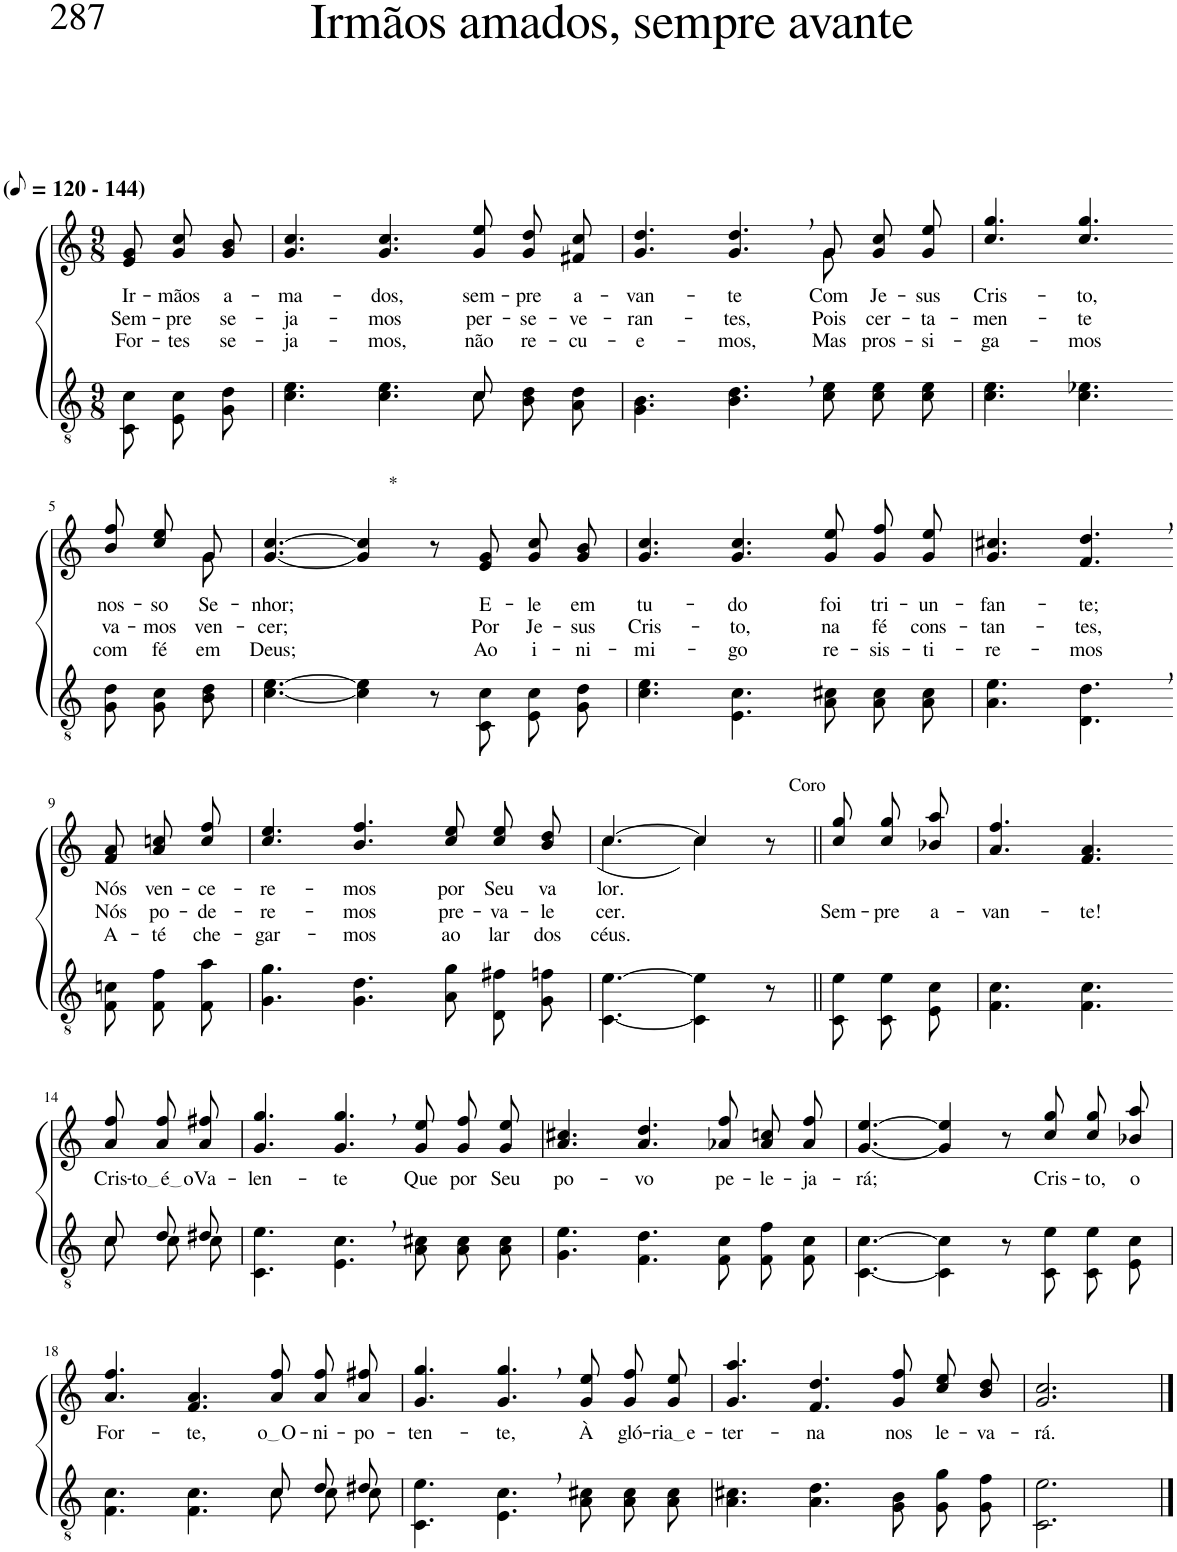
**kern	**kern	**text	**text	**text
*part2	*part1	*part1	*part1	*part1
*staff2	*staff1	*staff1	*staff1	*staff1
*I"Parte III e IV	*I"Parte I e II	*	*	*
*clefGv2	*clefG2	*	*	*
*Trd3c5	*Trd3c5	*	*	*
*k[]	*k[]	*	*	*
*M9/8	*M9/8	*	*	*
*MM60	*MM60	*	*	*
=1	=1	=1	=1	=1
!	!LO:TX:a:B:t=(	!	!	!
!	!LO:TX:a:B:t=- 144)	!	!	!
!	!	!LO:LY:b	!LO:LY:b	!LO:LY:b
8C/ 8c/L	8e/ 8g/L	Ir-	Sem-	For-
!	!	!LO:LY:b	!LO:LY:b	!LO:LY:b
8E/ 8c/	8g/ 8cc/	-mãos	-pre	-tes
!	!	!LO:LY:b	!LO:LY:b	!LO:LY:b
8G/ 8d/J	8g/ 8b/J	a-	se-	se-
=2	=2	=2	=2	=2
*^	*	*	*	*
!	!	!	!LO:LY:b	!LO:LY:b	!LO:LY:b
4.c\ 4.e\	2.ryy	4.g/ 4.cc/	-ma-	-ja-	-ja-
!	!	!	!LO:LY:b	!LO:LY:b	!LO:LY:b
4.c\ 4.e\	.	4.g/ 4.cc/	-dos,	-mos	-mos,
!	!	!	!LO:LY:b	!LO:LY:b	!LO:LY:b
8c\L	8c/	8g/ 8ee/L	sem-	per-	não
!	!	!	!LO:LY:b	!LO:LY:b	!LO:LY:b
8B\ 8d\	4ryy	8g/ 8dd/	-pre	-se-	re-
!	!	!	!LO:LY:b	!LO:LY:b	!LO:LY:b
8A\ 8d\J	.	8f#X/ 8cc/J	a-	-ve-	-cu-
*v	*v	*	*	*	*
=3	=3	=3	=3	=3
!	!	!LO:LY:b	!LO:LY:b	!LO:LY:b
*	*^	*	*	*
4.G\ 4.B\	4.g/ 4.dd/	2.ryy	-van-	-ran-	-e-
!	!	!	!LO:LY:b	!LO:LY:b	!LO:LY:b
4.B\, 4.d\,	4.g/, 4.dd/,	.	-te	-tes,	-mos,
!	!	!	!LO:LY:b	!LO:LY:b	!LO:LY:b
8c\ 8e\L	8g\L	8g\	Com	Pois	Mas
!	!	!	!LO:LY:b	!LO:LY:b	!LO:LY:b
8c\ 8e\	8g\ 8cc\	4ryy	Je-	cer-	pros-
!	!	!	!LO:LY:b	!LO:LY:b	!LO:LY:b
8c\ 8e\J	8g\ 8ee\J	.	-sus	-ta-	-si-
*	*v	*v	*	*	*
=4	=4	=4	=4	=4
!	!	!LO:LY:b	!LO:LY:b	!LO:LY:b
4.c\ 4.e\	4.cc/ 4.gg/	Cris-	-men-	-ga-
!	!	!LO:LY:b	!LO:LY:b	!LO:LY:b
4.c\ 4.e-X\	4.cc/ 4.gg/	-to,	-te	-mos
!!LO:LB:g=z
=5-	=5-	=5-	=5-	=5-
!	!	!LO:LY:b	!LO:LY:b	!LO:LY:b
*	*^	*	*	*
8G\ 8d\L	8b/ 8ff/L	4ryy	nos-	va-	com
!	!	!	!LO:LY:b	!LO:LY:b	!LO:LY:b
8G\ 8c\	8cc/ 8ee/	.	-so	-mos	fé
!	!	!	!LO:LY:b	!LO:LY:b	!LO:LY:b
8B\ 8d\J	8g/J	8g\	Se-	ven-	em
=6	=6	=6	=6	=6	=6
!	!	!	!LO:LY:b	!LO:LY:b	!LO:LY:b
*	*v	*v	*	*	*
[4.c\ [4.e\	[4.g/ [4.cc/	-nhor;	-cer;	Deus;
!	!LO:TX:a:t=*	!	!	!
4c\] 4e\]	4g/] 4cc/]	.	.	.
8r	8r	.	.	.
!	!	!LO:LY:b	!LO:LY:b	!LO:LY:b
8C/ 8c/L	8e/ 8g/L	E-	Por	Ao
!	!	!LO:LY:b	!LO:LY:b	!LO:LY:b
8E/ 8c/	8g/ 8cc/	-le	Je-	i-
!	!	!LO:LY:b	!LO:LY:b	!LO:LY:b
8G/ 8d/J	8g/ 8b/J	em	-sus	-ni-
=7	=7	=7	=7	=7
!	!	!LO:LY:b	!LO:LY:b	!LO:LY:b
4.c\ 4.e\	4.g/ 4.cc/	tu-	Cris-	-mi-
!	!	!LO:LY:b	!LO:LY:b	!LO:LY:b
4.E\ 4.c\	4.g/ 4.cc/	-do	-to,	-go
!	!	!LO:LY:b	!LO:LY:b	!LO:LY:b
8A\ 8c#X\L	8g\ 8ee\L	foi	na	re-
!	!	!LO:LY:b	!LO:LY:b	!LO:LY:b
8A\ 8c#\	8g\ 8ff\	tri-	fé	-sis-
!	!	!LO:LY:b	!LO:LY:b	!LO:LY:b
8A\ 8c#\J	8g\ 8ee\J	-un-	cons-	-ti-
=8	=8	=8	=8	=8
!	!	!LO:LY:b	!LO:LY:b	!LO:LY:b
4.A\ 4.e\	4.g/ 4.cc#X/	-fan-	-tan-	-re-
!	!	!LO:LY:b	!LO:LY:b	!LO:LY:b
4.D\, 4.d\,	4.f/, 4.dd/,	-te;	-tes,	-mos
!!LO:LB:g=z
=9-	=9-	=9-	=9-	=9-
!	!	!LO:LY:b	!LO:LY:b	!LO:LY:b
8F\ 8cn\L	8f\ 8a\L	Nós	Nós	A-
!	!	!LO:LY:b	!LO:LY:b	!LO:LY:b
8F\ 8f\	8a\ 8ccn\	ven-	po-	-té
!	!	!LO:LY:b	!LO:LY:b	!LO:LY:b
8F\ 8a\J	8cc\ 8ff\J	-ce-	-de-	che-
=10	=10	=10	=10	=10
!	!	!LO:LY:b	!LO:LY:b	!LO:LY:b
4.G\ 4.g\	4.cc/ 4.ee/	-re-	-re-	-gar-
!	!	!LO:LY:b	!LO:LY:b	!LO:LY:b
4.G\ 4.d\	4.b/ 4.ff/	-mos	-mos	-mos
!	!	!LO:LY:b	!LO:LY:b	!LO:LY:b
8A\ 8g\L	8cc\ 8ee\L	por	pre-	ao
!	!	!LO:LY:b	!LO:LY:b	!LO:LY:b
8D\ 8f#X\	8cc\ 8ee\	Seu	-va-	lar
!	!	!LO:LY:b	!LO:LY:b	!LO:LY:b
8G\ 8fn\J	8b\ 8dd\J	va-	-le-	dos
=11	=11	=11	=11	=11
*	*^	*	*	*
!	!	!	!LO:LY:b	!LO:LY:b	!LO:LY:b
[4.C\ [4.e\	([4.cc/	4.cc\	-lor.	-cer.	céus.
4C\] 4e\]	4cc/]	4cc\)	.	.	.
!	!LO:TX:a:t=Coro	!	!	!	!
8r	8r	8ryy	.	.	.
=12||	=12||	=12||	=12||	=12||	=12||
!	!	!	!	!LO:LY:b	!
*	*v	*v	*	*	*
8C/ 8e/L	8cc\ 8gg\L	.	Sem-	.
!	!	!	!LO:LY:b	!
8C/ 8e/	8cc\ 8gg\	.	-pre	.
!	!	!	!LO:LY:b	!
8E/ 8c/J	8b-X\ 8aa\J	.	a-	.
=13	=13	=13	=13	=13
!	!	!	!LO:LY:b	!
4.F\ 4.c\	4.a/ 4.ff/	.	-van-	.
!	!	!	!LO:LY:b	!
4.F\ 4.c\	4.f/ 4.a/	.	-te!	.
!!LO:LB:g=z
=14-	=14-	=14-	=14-	=14-
*^	*	*	*	*
!	!	!	!LO:LY:b	!	!
8c/L	8c\L	8a\ 8ff\L	Cris-	.	.
!	!	!	!LO:LY:b	!	!
8d/	8c\	8a\ 8ff\	to é o	.	.
!	!	!	!LO:LY:b	!	!
8d#X/J	8c\J	8a\ 8ff#X\J	Va-	.	.
=15	=15	=15	=15	=15	=15
!	!	!	!LO:LY:b	!	!
*v	*v	*	*	*	*
4.C\ 4.e\	4.g/ 4.gg/	-len-	.	.
!	!	!LO:LY:b	!	!
4.E\, 4.c\,	4.g/, 4.gg/,	-te	.	.
!	!	!LO:LY:b	!	!
8A\ 8c#X\L	8g\ 8ee\L	Que	.	.
!	!	!LO:LY:b	!	!
8A\ 8c#\	8g\ 8ff\	por	.	.
!	!	!LO:LY:b	!	!
8A\ 8c#\J	8g\ 8ee\J	Seu	.	.
=16	=16	=16	=16	=16
!	!	!LO:LY:b	!	!
4.G\ 4.e\	4.a/ 4.cc#X/	po-	.	.
!	!	!LO:LY:b	!	!
4.F\ 4.d\	4.a/ 4.dd/	-vo	.	.
!	!	!LO:LY:b	!	!
8F/ 8c/L	8a-X\ 8ff\L	pe-	.	.
!	!	!LO:LY:b	!	!
8F/ 8f/	8a-\ 8ccn\	-le-	.	.
!	!	!LO:LY:b	!	!
8F/ 8c/J	8a-\ 8ff\J	-ja-	.	.
=17	=17	=17	=17	=17
!	!	!LO:LY:b	!	!
[4.C\ [4.c\	[4.g/ [4.ee/	-rá;	.	.
4C\] 4c\]	4g/] 4ee/]	.	.	.
8r	8r	.	.	.
!	!	!LO:LY:b	!	!
8C/ 8e/L	8cc\ 8gg\L	Cris-	.	.
!	!	!LO:LY:b	!	!
8C/ 8e/	8cc\ 8gg\	-to,	.	.
!	!	!LO:LY:b	!	!
8E/ 8c/J	8b-X\ 8aa\J	o	.	.
!!LO:LB:g=z
=18	=18	=18	=18	=18
*^	*	*	*	*
!	!	!	!LO:LY:b	!	!
2.ryy	4.F\ 4.c\	4.a/ 4.ff/	For-	.	.
!	!	!	!LO:LY:b	!	!
.	4.F\ 4.c\	4.f/ 4.a/	-te,	.	.
!	!	!	!LO:LY:b	!	!
8c/L	8c\L	8a\ 8ff\L	o O	.	.
!	!	!	!LO:LY:b	!	!
8d/	8c\	8a\ 8ff\	-ni-	.	.
!	!	!	!LO:LY:b	!	!
8d#X/J	8c\J	8a\ 8ff#X\J	-po-	.	.
=19	=19	=19	=19	=19	=19
!	!	!	!LO:LY:b	!	!
*v	*v	*	*	*	*
4.C\ 4.e\	4.g/ 4.gg/	-ten-	.	.
!	!	!LO:LY:b	!	!
4.E\, 4.c\,	4.g/, 4.gg/,	-te,	.	.
!	!	!LO:LY:b	!	!
8A\ 8c#X\L	8g\ 8ee\L	À	.	.
!	!	!LO:LY:b	!	!
8A\ 8c#\	8g\ 8ff\	gló-	.	.
!	!	!LO:LY:b	!	!
8A\ 8c#\J	8g\ 8ee\J	ria e	.	.
=20	=20	=20	=20	=20
!	!	!LO:LY:b	!	!
4.A\ 4.c#X\	4.g/ 4.aa/	-ter-	.	.
!	!	!LO:LY:b	!	!
4.A\ 4.d\	4.f/ 4.dd/	-na	.	.
!	!	!LO:LY:b	!	!
8G\ 8B\L	8g\ 8ff\L	nos	.	.
!	!	!LO:LY:b	!	!
8G\ 8g\	8cc\ 8ee\	le-	.	.
!	!	!LO:LY:b	!	!
8G\ 8f\J	8b\ 8dd\J	-va-	.	.
=21	=21	=21	=21	=21
!	!	!LO:LY:b	!	!
2.C\ 2.e\	2.g/ 2.cc/	-rá.	.	.
==	==	==	==	==
*-	*-	*-	*-	*-
